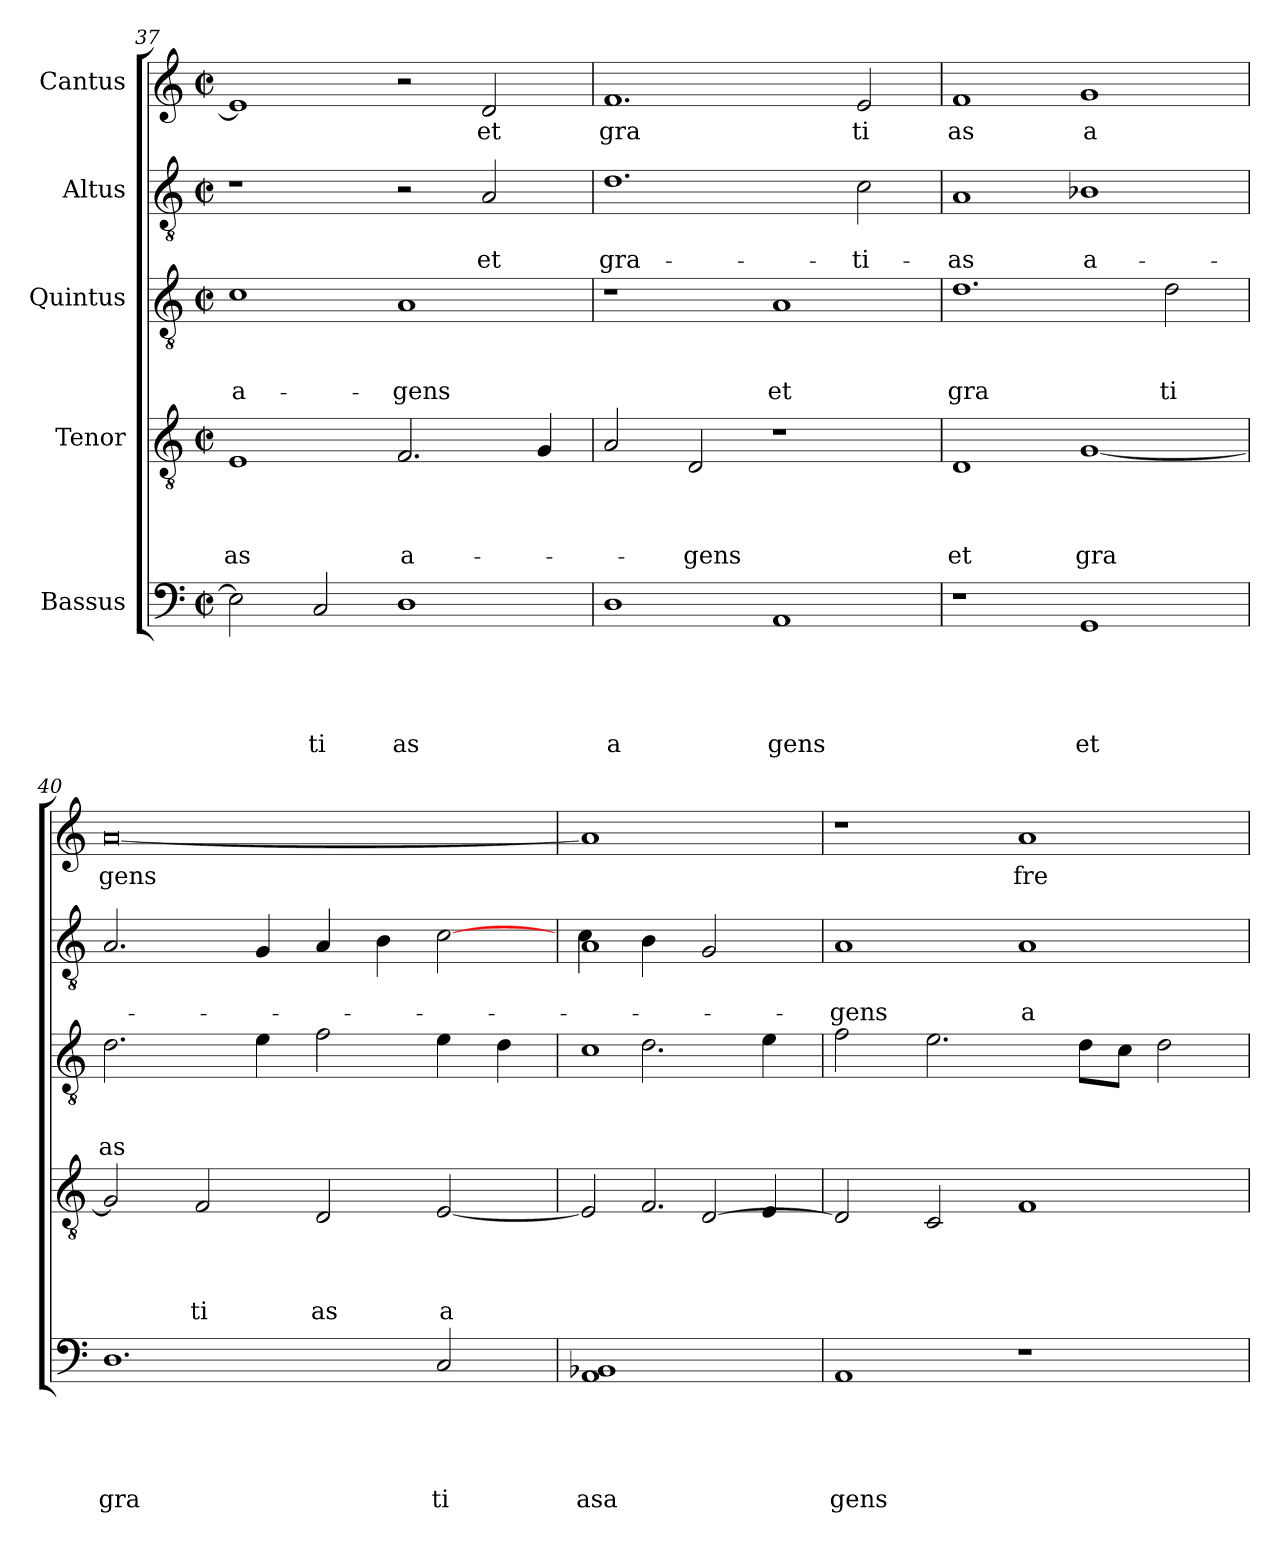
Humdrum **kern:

**kern	**text	**text	**text	**text	**text	**kern	**text	**text	**text	**text	**kern	**text	**text	**text	**kern	**text	**text	**kern	**text
*part5	*part5	*part5	*part5	*part5	*part5	*part4	*part4	*part4	*part4	*part4	*part3	*part3	*part3	*part3	*part2	*part2	*part2	*part1	*part1
*staff5	*staff5	*staff5	*staff5	*staff5	*staff5	*staff4	*staff4	*staff4	*staff4	*staff4	*staff3	*staff3	*staff3	*staff3	*staff2	*staff2	*staff2	*staff1	*staff1
*I"Bassus	*	*	*	*	*	*I"Tenor	*	*	*	*	*I"Quintus	*	*	*	*I"Altus	*	*	*I"Cantus	*
*clefF4	*	*	*	*	*	*clefGv2	*	*	*	*	*clefGv2	*	*	*	*clefGv2	*	*	*clefG2	*
*k[]	*	*	*	*	*	*k[]	*	*	*	*	*k[]	*	*	*	*k[]	*	*	*k[]	*
*C:	*	*	*	*	*	*C:	*	*	*	*	*C:	*	*	*	*C:	*	*	*C:	*
*M2/2	*	*	*	*	*	*M2/2	*	*	*	*	*M2/2	*	*	*	*M2/2	*	*	*M2/2	*
*met(c|)	*	*	*	*	*	*met(c|)	*	*	*	*	*met(c|)	*	*	*	*met(c|)	*	*	*met(c|)	*
=37	=37	=37	=37	=37	=37	=37	=37	=37	=37	=37	=37	=37	=37	=37	=37	=37	=37	=37	=37
!	!	!	!	!	!	!	!	!	!	!LO:LY:b	!	!	!	!LO:LY:b	!	!	!	!	!
2E\]	.	.	.	.	.	1E	.	.	.	-as	1c	.	.	a-	1r	.	.	1e]	.
!	!	!	!	!	!LO:LY:b	!	!	!	!	!	!	!	!	!	!	!	!	!	!
2C/	.	.	.	.	ti	.	.	.	.	.	.	.	.	.	.	.	.	.	.
!	!	!	!	!	!LO:LY:b	!	!	!	!	!LO:LY:b	!	!	!	!LO:LY:b	!	!	!	!	!
1D	.	.	.	.	as	2.F/	.	.	.	a-	1A	.	.	-gens	2r	.	.	2r	.
!	!	!	!	!	!	!	!	!	!	!	!	!	!	!	!	!	!LO:LY:b	!	!LO:LY:b
.	.	.	.	.	.	.	.	.	.	.	.	.	.	.	2A/	.	et	2d/	et
.	.	.	.	.	.	4G/	.	.	.	.	.	.	.	.	.	.	.	.	.
!!LO:PB:g=z
=38	=38	=38	=38	=38	=38	=38	=38	=38	=38	=38	=38	=38	=38	=38	=38	=38	=38	=38	=38
!	!	!	!	!	!LO:LY:b	!	!	!	!	!	!	!	!	!	!	!	!LO:LY:b	!	!LO:LY:b
1D	.	.	.	.	a	2A/	.	.	.	.	1r	.	.	.	1.d	.	gra-	1.f	gra
!	!	!	!	!	!	!	!	!	!	!LO:LY:b	!	!	!	!	!	!	!	!	!
.	.	.	.	.	.	2D/	.	.	.	-gens	.	.	.	.	.	.	.	.	.
!	!	!	!	!	!LO:LY:b	!	!	!	!	!	!	!	!	!LO:LY:b	!	!	!	!	!
1AA	.	.	.	.	gens	1r	.	.	.	.	1A	.	.	et	.	.	.	.	.
!	!	!	!	!	!	!	!	!	!	!	!	!	!	!	!	!	!LO:LY:b	!	!LO:LY:b
.	.	.	.	.	.	.	.	.	.	.	.	.	.	.	2c\	.	-ti-	2e/	ti
=39	=39	=39	=39	=39	=39	=39	=39	=39	=39	=39	=39	=39	=39	=39	=39	=39	=39	=39	=39
!	!	!	!	!	!	!	!	!	!	!LO:LY:b	!	!	!	!LO:LY:b	!	!	!LO:LY:b	!	!LO:LY:b
1r	.	.	.	.	.	1D	.	.	.	et	1.d	.	.	gra	1A	.	-as	1f	as
!	!	!	!	!	!LO:LY:b	!	!	!	!	!LO:LY:b	!	!	!	!	!	!	!LO:LY:b	!	!LO:LY:b
1GG	.	.	.	.	et	[<1G	.	.	.	gra	.	.	.	.	1B-X	.	a-	1g	a
!	!	!	!	!	!	!	!	!	!	!	!	!	!	!LO:LY:b	!	!	!	!	!
.	.	.	.	.	.	.	.	.	.	.	2d\	.	.	ti	.	.	.	.	.
=40	=40	=40	=40	=40	=40	=40	=40	=40	=40	=40	=40	=40	=40	=40	=40	=40	=40	=40	=40
!	!	!	!	!	!LO:LY:b	!	!	!	!	!	!	!	!	!LO:LY:b	!	!	!	!	!LO:LY:b
1.D	.	.	.	.	gra	2G/]	.	.	.	.	2.d\	.	.	as	2.A/	.	.	[<0a	gens
!	!	!	!	!	!	!	!	!	!	!LO:LY:b	!	!	!	!	!	!	!	!	!
.	.	.	.	.	.	2F/	.	.	.	ti	.	.	.	.	.	.	.	.	.
.	.	.	.	.	.	.	.	.	.	.	4e\	.	.	.	4G/	.	.	.	.
!	!	!	!	!	!	!	!	!	!	!LO:LY:b	!	!	!	!	!	!	!	!	!
.	.	.	.	.	.	2D/	.	.	.	as	2f\	.	.	.	4A/	.	.	.	.
.	.	.	.	.	.	.	.	.	.	.	.	.	.	.	4B\	.	.	.	.
!	!	!	!	!	!LO:LY:b	!	!	!	!	!LO:LY:b	!	!	!	!	!	!	!	!	!
2C/	.	.	.	.	ti	[<2E/	.	.	.	a	4e\	.	.	.	[>2c\	.	.	.	.
.	.	.	.	.	.	.	.	.	.	.	4d\	.	.	.	.	.	.	.	.
=41	=41	=41	=41	=41	=41	=41	=41	=41	=41	=41	=41	=41	=41	=41	=41	=41	=41	=41	=41
!	!	!	!	!	!LO:LY:b	!	!	!	!	!	!	!	!	!	!	!	!	!	!
*	*	*	*	*	*	*^	*	*	*	*	*^	*	*	*	*^	*	*	*	*
*	*	*	*	*	*	*	*^	*	*	*	*	*	*^	*	*	*	*	*	*	*	*	*
1AA 1BB-X	.	.	.	.	asa	2E/]	4ryy	2.ryy	.	.	.	.	1c	4ryy	2.ryy	.	.	.	1A	4c\	.	.	1a]	.
.	.	.	.	.	.	.	2.F/	.	.	.	.	.	.	2.d\	.	.	.	.	.	4B\	.	.	.	.
.	.	.	.	.	.	[<2D/	.	.	.	.	.	.	.	.	.	.	.	.	.	2G/	.	.	.	.
.	.	.	.	.	.	.	.	4E/	.	.	.	.	.	.	4e\	.	.	.	.	.	.	.	.	.
*	*	*	*	*	*	*	*	*	*	*	*	*	*	*	*	*	*	*	*v	*v	*	*	*	*
=42	=42	=42	=42	=42	=42	=42	=42	=42	=42	=42	=42	=42	=42	=42	=42	=42	=42	=42	=42	=42	=42	=42	=42
!	!	!	!	!	!LO:LY:b	!	!	!	!	!	!	!	!	!	!	!	!	!	!	!	!LO:LY:b	!	!
*	*	*	*	*	*	*v	*v	*v	*	*	*	*	*	*	*	*	*	*	*	*	*	*	*
*	*	*	*	*	*	*	*	*	*	*	*v	*v	*v	*	*	*	*	*	*	*	*
1AA	.	.	.	.	gens	2D/]	.	.	.	.	2f\	.	.	.	1A	.	-gens	1r	.
.	.	.	.	.	.	2C/	.	.	.	.	2.e\	.	.	.	.	.	.	.	.
!	!	!	!	!	!	!	!	!	!	!	!	!	!	!	!	!	!LO:LY:b	!	!LO:LY:b
1r	.	.	.	.	.	1F	.	.	.	.	.	.	.	.	1A	.	a-	1a	fre
.	.	.	.	.	.	.	.	.	.	.	8d\L	.	.	.	.	.	.	.	.
.	.	.	.	.	.	.	.	.	.	.	8c\J	.	.	.	.	.	.	.	.
.	.	.	.	.	.	.	.	.	.	.	2d\	.	.	.	.	.	.	.	.
=	=	=	=	=	=	=	=	=	=	=	=	=	=	=	=	=	=	=	=
*-	*-	*-	*-	*-	*-	*-	*-	*-	*-	*-	*-	*-	*-	*-	*-	*-	*-	*-	*-
